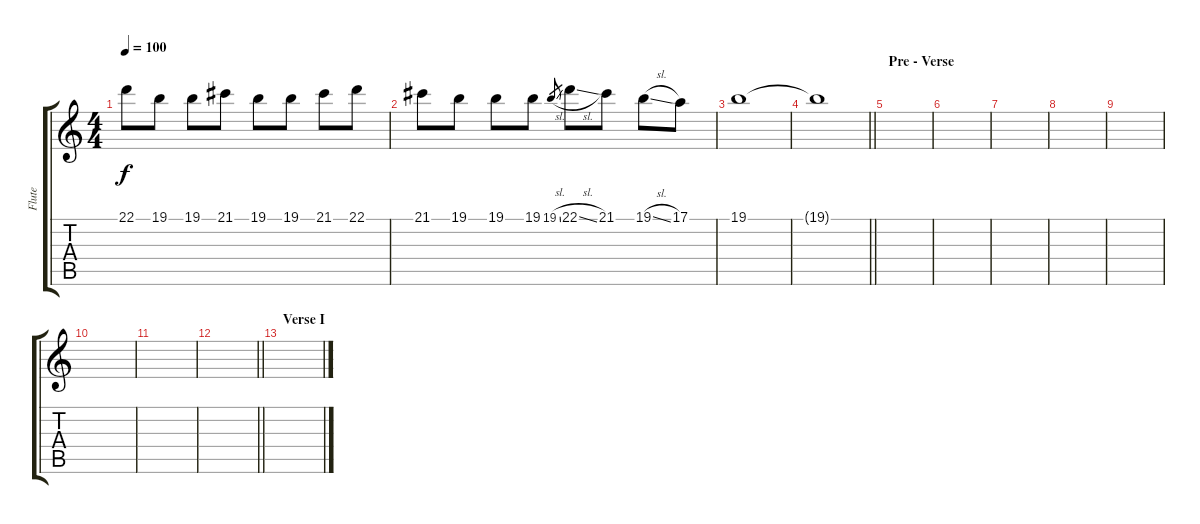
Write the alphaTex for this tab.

\track ("Flute" "Flute") {instrument flute}
\staff {score tabs}
\tuning (E4 B3 G3 D3 A2 E2) {hide}
\ts (4 4)
\tempo 100
\clef g2
\ks c
22.1.8{dy f} 19.1.8 19.1.8 21.1.8 19.1.8 19.1.8 21.1.8 22.1.8 |
21.1.8 19.1.8 19.1.8 19.1.8 19.1{sl}.8{gr} 22.1{sl}.8 21.1.8 19.1{sl}.8 17.1.8 |
19.1.1 |
\barLineRight lightlight
19.1{t}.1 |
\section ("" "Pre - Verse")
|
|
|
|
|
|
|
\barLineRight lightlight
|
\section ("" "Verse I")
